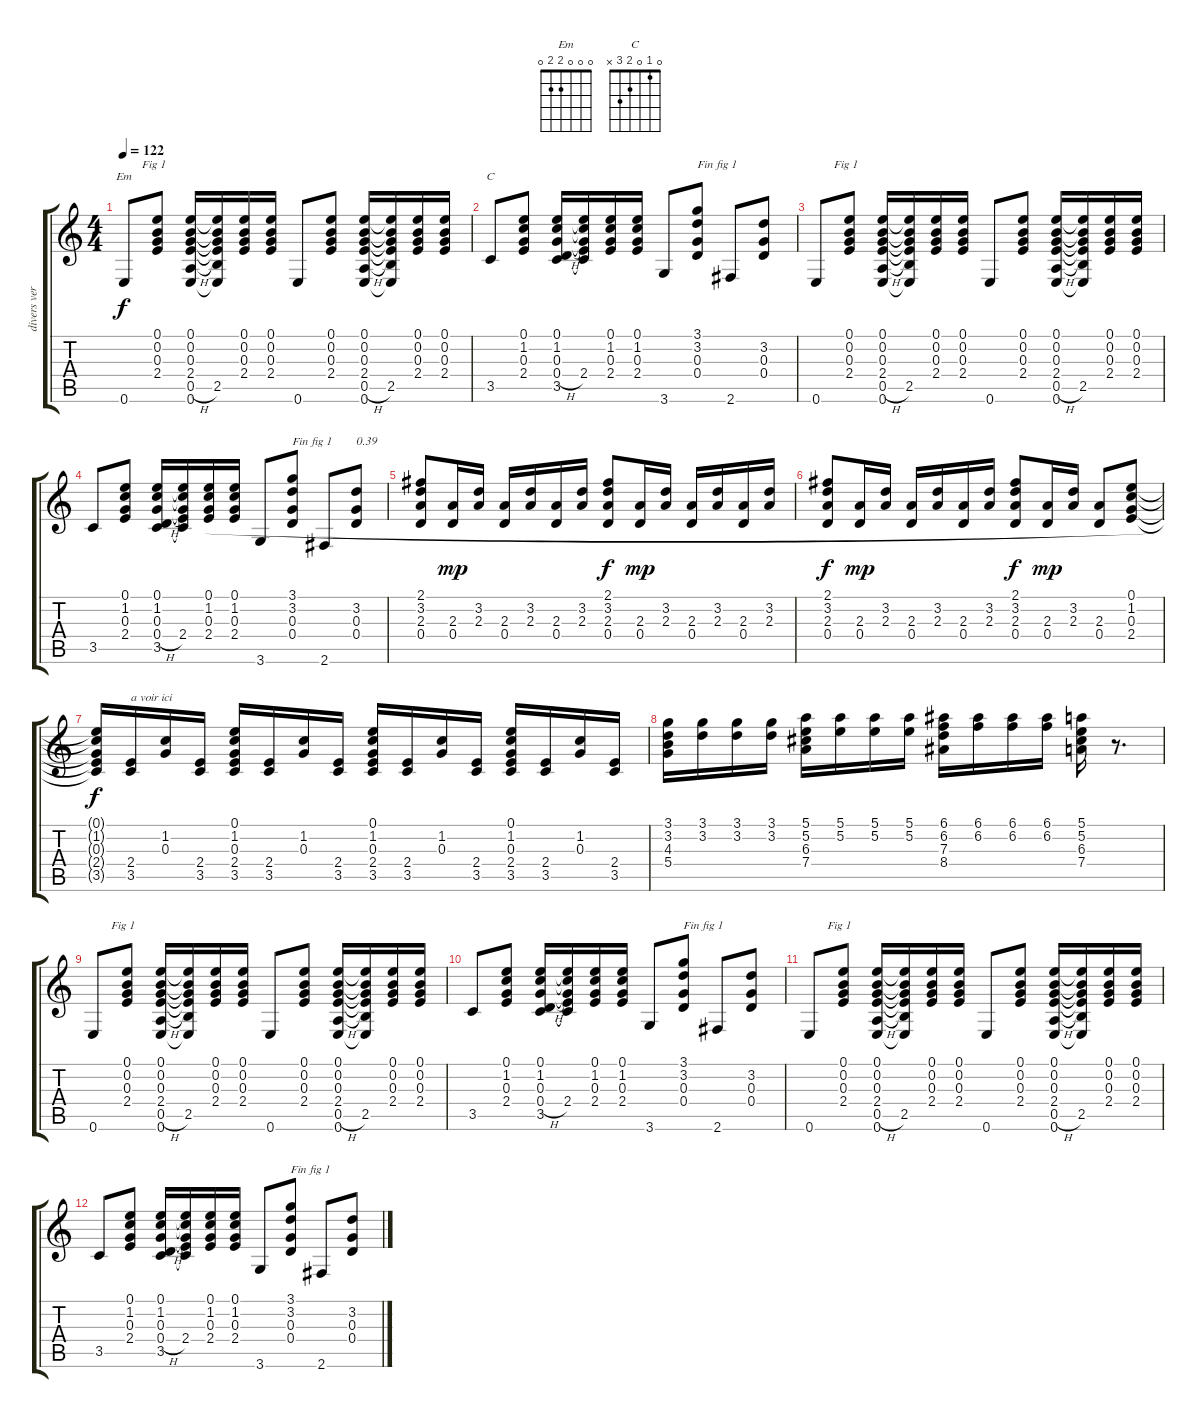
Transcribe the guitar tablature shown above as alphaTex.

\track ("divers version g1" "divers ver") {instrument acousticguitarnylon}
\staff {score tabs}
\tuning (E4 B3 G3 D3 A2 E2) {hide}
\chord ("Em" 0 0 0 2 2 0)
\chord ("C" 0 1 0 2 3 x)
\ts (4 4)
\tempo 122
\clef g2
\ks c
0.6.8{ch "Em" txt "      Fig 1" dy f} (0.1 0.2 0.3 2.4).8 (0.1 0.2 0.3 2.4 0.5{h} 0.6).16 (0.1{t} 0.2{t} 0.3{t} 2.4{t} 2.5 0.6{t}).16 (0.1 0.2 0.3 2.4).16 (0.1 0.2 0.3 2.4).16 0.6.8 (0.1 0.2 0.3 2.4).8 (0.1 0.2 0.3 2.4 0.5{h} 0.6).16 (0.1{t} 0.2{t} 0.3{t} 2.4{t} 2.5 0.6{t}).16 (0.1 0.2 0.3 2.4).16 (0.1 0.2 0.3 2.4).16 |
3.5.8{ch "C"} (0.1 1.2 0.3 2.4).8 (0.1 1.2 0.3 0.4{h} 3.5).16 (0.1{t} 1.2{t} 0.3{t} 2.4 3.5{t}).16 (0.1 1.2 0.3 2.4).16 (0.1 1.2 0.3 2.4).16 3.6.8 (3.1 3.2 0.3 0.4).8{txt "Fin fig 1"} 2.6.8 (3.2 0.3 0.4).8 |
0.6.8{txt "      Fig 1"} (0.1 0.2 0.3 2.4).8 (0.1 0.2 0.3 2.4 0.5{h} 0.6).16 (0.1{t} 0.2{t} 0.3{t} 2.4{t} 2.5 0.6{t}).16 (0.1 0.2 0.3 2.4).16 (0.1 0.2 0.3 2.4).16 0.6.8 (0.1 0.2 0.3 2.4).8 (0.1 0.2 0.3 2.4 0.5{h} 0.6).16 (0.1{t} 0.2{t} 0.3{t} 2.4{t} 2.5 0.6{t}).16 (0.1 0.2 0.3 2.4).16 (0.1 0.2 0.3 2.4).16 |
3.5.8 (0.1 1.2 0.3 2.4).8 (0.1 1.2 0.3 0.4{h} 3.5).16 (0.1{t} 1.2{t} 0.3{t} 2.4 3.5{t}).16 (0.1 1.2 0.3 2.4).16 (0.1 1.2 0.3 2.4).16 3.6.8 (3.1 3.2 0.3 0.4).8{txt "Fin fig 1"} 2.6.8 (3.2 0.3 0.4).8{txt "0.39"} |
(2.1 3.2 2.3 0.4).8 (2.3 0.4).16{dy mp} (3.2 2.3).16 (2.3 0.4).16 (3.2 2.3).16 (2.3 0.4).16 (3.2 2.3).16 (2.1 3.2 2.3 0.4).8{dy f} (2.3 0.4).16{dy mp} (3.2 2.3).16 (2.3 0.4).16 (3.2 2.3).16 (2.3 0.4).16 (3.2 2.3).16 |
(2.1 3.2 2.3 0.4).8{dy f} (2.3 0.4).16{dy mp} (3.2 2.3).16 (2.3 0.4).16 (3.2 2.3).16 (2.3 0.4).16 (3.2 2.3).16 (2.1 3.2 2.3 0.4).8{dy f} (2.3 0.4).16{dy mp} (3.2 2.3).16 (2.3 0.4).8 (0.1 1.2 0.3 2.4).8 |
(0.1{t} 1.2{t} 0.3{t} 2.4{t} 3.5{t}).16{dy f} (2.4 3.5).16{txt "a voir ici"} (1.2 0.3).16 (2.4 3.5).16 (0.1 1.2 0.3 2.4 3.5).16 (2.4 3.5).16 (1.2 0.3).16 (2.4 3.5).16 (0.1 1.2 0.3 2.4 3.5).16 (2.4 3.5).16 (1.2 0.3).16 (2.4 3.5).16 (0.1 1.2 0.3 2.4 3.5).16 (2.4 3.5).16 (1.2 0.3).16 (2.4 3.5).16 |
(3.1 3.2 4.3 5.4).16 (3.1 3.2).16 (3.1 3.2).16 (3.1 3.2).16 (5.1 5.2 6.3 7.4).16 (5.1 5.2).16 (5.1 5.2).16 (5.1 5.2).16 (6.1 6.2 7.3 8.4).16 (6.1 6.2).16 (6.1 6.2).16 (6.1 6.2).16 (5.1 5.2 6.3 7.4).16 r.8{d} |
0.6.8{txt "      Fig 1"} (0.1 0.2 0.3 2.4).8 (0.1 0.2 0.3 2.4 0.5{h} 0.6).16 (0.1{t} 0.2{t} 0.3{t} 2.4{t} 2.5 0.6{t}).16 (0.1 0.2 0.3 2.4).16 (0.1 0.2 0.3 2.4).16 0.6.8 (0.1 0.2 0.3 2.4).8 (0.1 0.2 0.3 2.4 0.5{h} 0.6).16 (0.1{t} 0.2{t} 0.3{t} 2.4{t} 2.5 0.6{t}).16 (0.1 0.2 0.3 2.4).16 (0.1 0.2 0.3 2.4).16 |
3.5.8 (0.1 1.2 0.3 2.4).8 (0.1 1.2 0.3 0.4{h} 3.5).16 (0.1{t} 1.2{t} 0.3{t} 2.4 3.5{t}).16 (0.1 1.2 0.3 2.4).16 (0.1 1.2 0.3 2.4).16 3.6.8 (3.1 3.2 0.3 0.4).8{txt "Fin fig 1"} 2.6.8 (3.2 0.3 0.4).8 |
0.6.8{txt "      Fig 1"} (0.1 0.2 0.3 2.4).8 (0.1 0.2 0.3 2.4 0.5{h} 0.6).16 (0.1{t} 0.2{t} 0.3{t} 2.4{t} 2.5 0.6{t}).16 (0.1 0.2 0.3 2.4).16 (0.1 0.2 0.3 2.4).16 0.6.8 (0.1 0.2 0.3 2.4).8 (0.1 0.2 0.3 2.4 0.5{h} 0.6).16 (0.1{t} 0.2{t} 0.3{t} 2.4{t} 2.5 0.6{t}).16 (0.1 0.2 0.3 2.4).16 (0.1 0.2 0.3 2.4).16 |
3.5.8 (0.1 1.2 0.3 2.4).8 (0.1 1.2 0.3 0.4{h} 3.5).16 (0.1{t} 1.2{t} 0.3{t} 2.4 3.5{t}).16 (0.1 1.2 0.3 2.4).16 (0.1 1.2 0.3 2.4).16 3.6.8 (3.1 3.2 0.3 0.4).8{txt "Fin fig 1"} 2.6.8 (3.2 0.3 0.4).8
